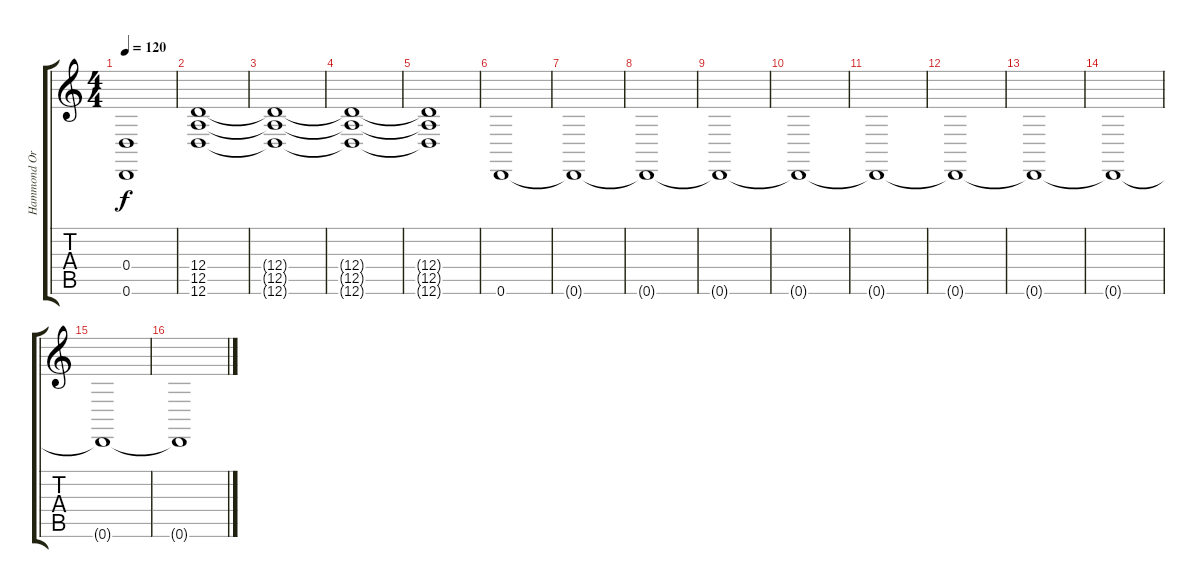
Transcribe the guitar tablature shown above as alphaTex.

\track ("Hammond Organ" "Hammond Or") {instrument drawbarorgan}
\staff {score tabs}
\tuning (E4 B3 G3 D3 A2 D2) {hide}
\ts (4 4)
\tempo 120
\clef g2
\ks c
(0.4{t} 0.6{t}).1{dy f} |
(12.4 12.5 12.6).1 |
(12.4{t} 12.5{t} 12.6{t}).1 |
(12.4{t} 12.5{t} 12.6{t}).1 |
(12.4{t} 12.5{t} 12.6{t}).1 |
0.6.1 |
0.6{t}.1 |
0.6{t}.1 |
0.6{t}.1 |
0.6{t}.1 |
0.6{t}.1 |
0.6{t}.1 |
0.6{t}.1 |
0.6{t}.1 |
0.6{t}.1 |
0.6{t}.1
